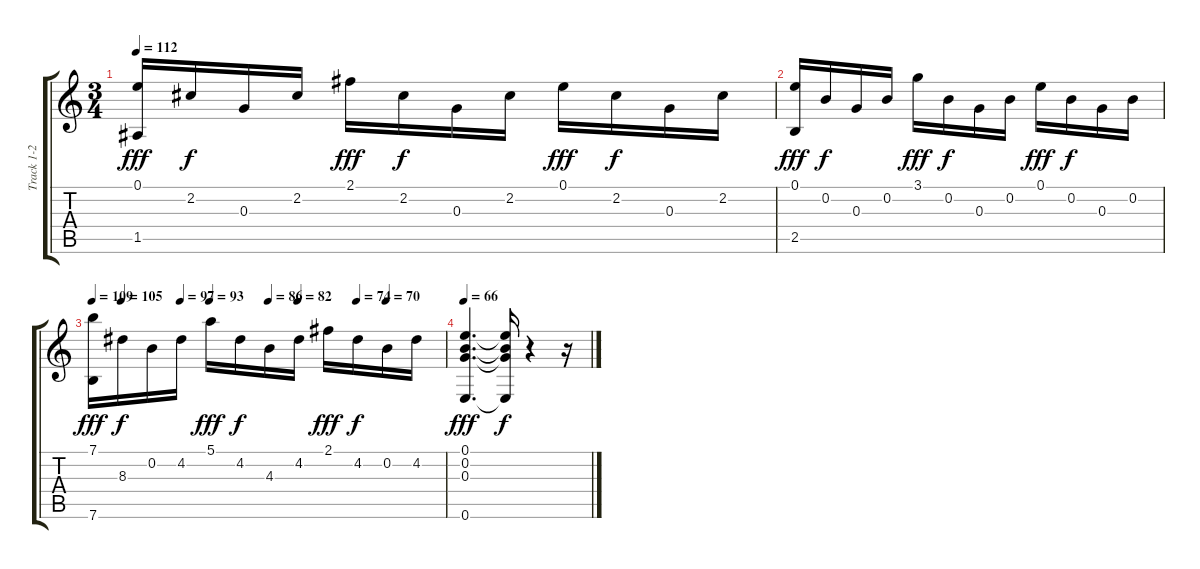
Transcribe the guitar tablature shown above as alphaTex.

\track ("Track 1-2" "Track 1-2") {instrument acousticguitarnylon}
\staff {score tabs}
\tuning (E4 B3 G3 D3 A2 E2) {hide}
\ts (3 4)
\tempo 112
\clef g2
\ks c
(0.1 1.5).16{dy fff} 2.2.16{dy f} 0.3.16 2.2.16 2.1.16{dy fff} 2.2.16{dy f} 0.3.16 2.2.16 0.1.16{dy fff} 2.2.16{dy f} 0.3.16 2.2.16 |
(0.1 2.5).16{dy fff} 0.2.16{dy f} 0.3.16 0.2.16 3.1.16{dy fff} 0.2.16{dy f} 0.3.16 0.2.16 0.1.16{dy fff} 0.2.16{dy f} 0.3.16 0.2.16 |
\tempo 109
\tempo (105 0.08333333333333333)
\tempo (97 0.25)
\tempo (93 0.3333333333333333)
\tempo (86 0.5)
\tempo (82 0.5833333333333334)
\tempo (74 0.75)
\tempo (70 0.8333333333333334)
(7.1 7.6).16{dy fff} 8.3.16{dy f} 0.2.16 4.2.16 5.1.16{dy fff} 4.2.16{dy f} 4.3.16 4.2.16 2.1.16{dy fff} 4.2.16{dy f} 0.2.16 4.2.16 |
\tempo 66
(0.1 0.2 0.3 0.6).4{d dy fff} (0.1{t} 0.2{t} 0.3{t} 0.6{t}).16{dy f} r.4 r.16
